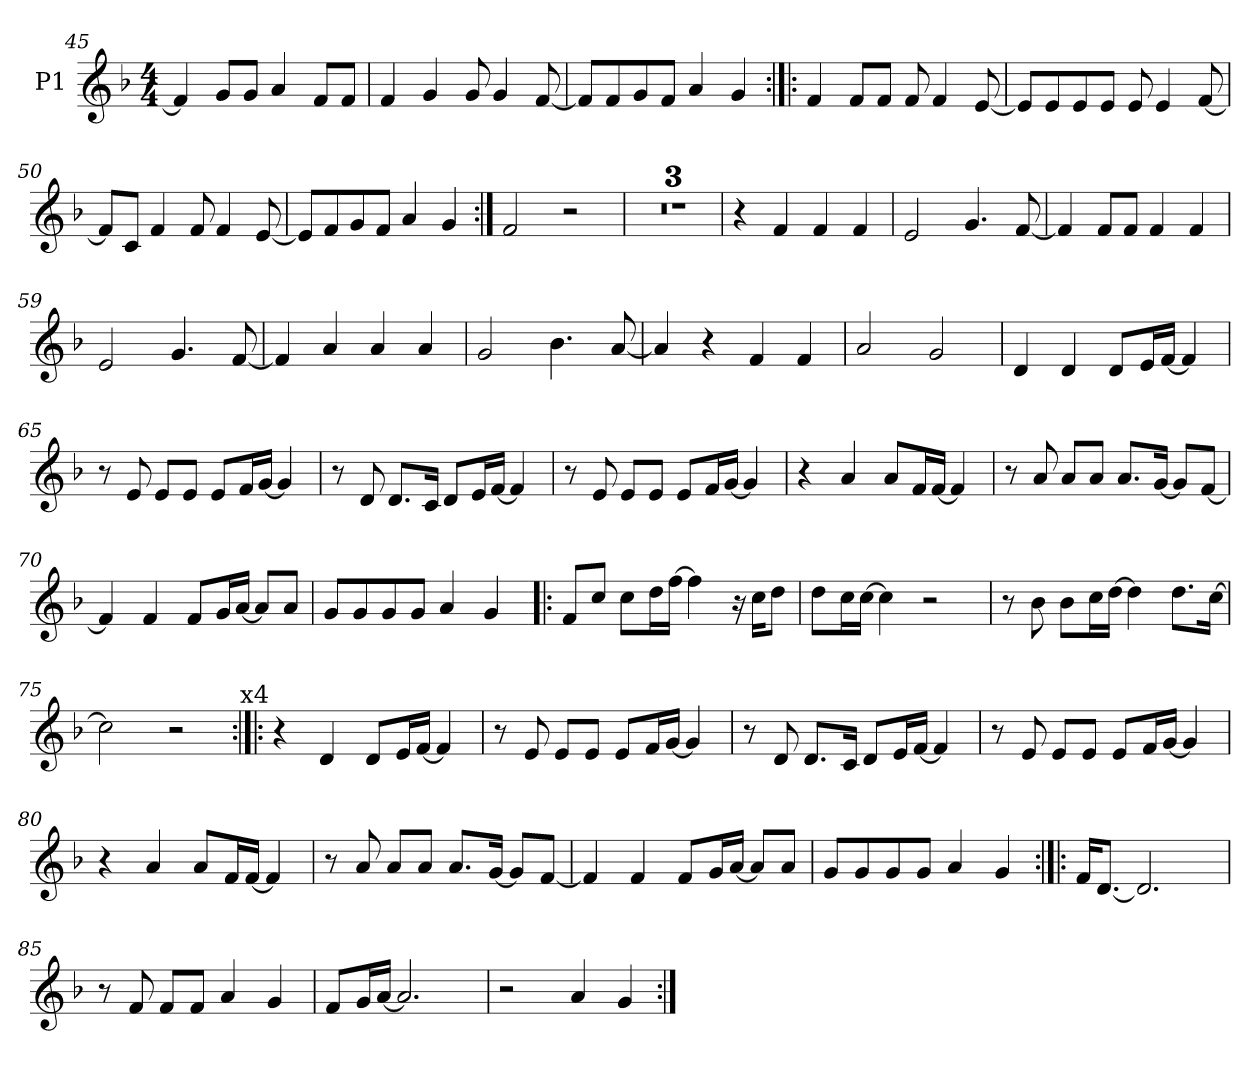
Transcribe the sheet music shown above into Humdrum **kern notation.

**kern
*part1
*staff1
*I"P1
!!LO:LB:g=z
*clefG2
*k[b-]
*d:
*M4/4
=45
4f/]
8g/L
8g/J
4a/
8f/L
8f/J
=46
4f/
4g/
8g/
4g/
[<8f/
=47
8f/L]
8f/
8g/
8f/J
4a/
4g/
=48:|!|:
4f/
8f/L
8f/J
8f/
4f/
[<8e/
!!LO:LB:g=z
=49
8e/L]
8e/
8e/
8e/J
8e/
4e/
[<8f/
=50
8f/L]
8c/J
4f/
8f/
4f/
[<8e/
=51
8e/L]
8f/
8g/
8f/J
4a/
4g/
=52:|!
2f/
2r
=53
1r
=54
1r
!!LO:PB:g=z
=55
1r
=56
4r
4f/
4f/
4f/
=57
2e/
4.g/
[<8f/
=58
4f/]
8f/L
8f/J
4f/
4f/
=59
2e/
4.g/
[<8f/
=60
4f/]
4a/
4a/
4a/
!!LO:LB:g=z
=61
2g/
4.b-\
[<8a/
=62
4a/]
4r
4f/
4f/
=63
2a/
2g/
=64
4d/
4d/
8d/L
16e/L
[<16f/JJ
4f/]
=65
8r
8e/
8e/L
8e/J
8e/L
16f/L
[<16g/JJ
4g/]
!!LO:LB:g=z
=66
8r
8d/
8.d/L
16c/Jk
8d/L
16e/L
[<16f/JJ
4f/]
=67
8r
8e/
8e/L
8e/J
8e/L
16f/L
[<16g/JJ
4g/]
=68
4r
4a/
8a/L
16f/L
[<16f/JJ
4f/]
=69
8r
8a/
8a/L
8a/J
8.a/L
[<16g/Jk
8g/L]
[<8f/J
!!LO:LB:g=z
=70
4f/]
4f/
8f/L
16g/L
[<16a/JJ
8a/L]
8a/J
=71
8g/L
8g/
8g/
8g/J
4a/
4g/
=72!|:
8f/L
8cc/J
8cc\L
16dd\L
[>16ff\JJ
4ff\]
16r
16cc\KL
8dd\J
=73
8dd\L
16cc\L
[>16cc\JJ
4cc\]
2r
!!LO:LB:g=z
=74
8r
8b-\
8b-\L
16cc\L
[>16dd\JJ
4dd\]
8.dd\L
[>16cc\Jk
=75
2cc\]
2r
!LO:TX:a:t=x4
=76:|!|:
4r
4d/
8d/L
16e/L
[<16f/JJ
4f/]
=77
8r
8e/
8e/L
8e/J
8e/L
16f/L
[<16g/JJ
4g/]
!!LO:LB:g=z
=78
8r
8d/
8.d/L
16c/Jk
8d/L
16e/L
[<16f/JJ
4f/]
=79
8r
8e/
8e/L
8e/J
8e/L
16f/L
[<16g/JJ
4g/]
=80
4r
4a/
8a/L
16f/L
[<16f/JJ
4f/]
=81
8r
8a/
8a/L
8a/J
8.a/L
[<16g/Jk
8g/L]
[<8f/J
!!LO:LB:g=z
=82
4f/]
4f/
8f/L
16g/L
[<16a/JJ
8a/L]
8a/J
=83
8g/L
8g/
8g/
8g/J
4a/
4g/
=84:|!|:
16f/KL
[<8.d/J
2.d/]
!!LO:LB:g=z
=85
8r
8f/
8f/L
8f/J
4a/
4g/
=86
8f/L
16g/L
[<16a/JJ
2.a/]
=87
2r
4a/
4g/
=:|!
*-
